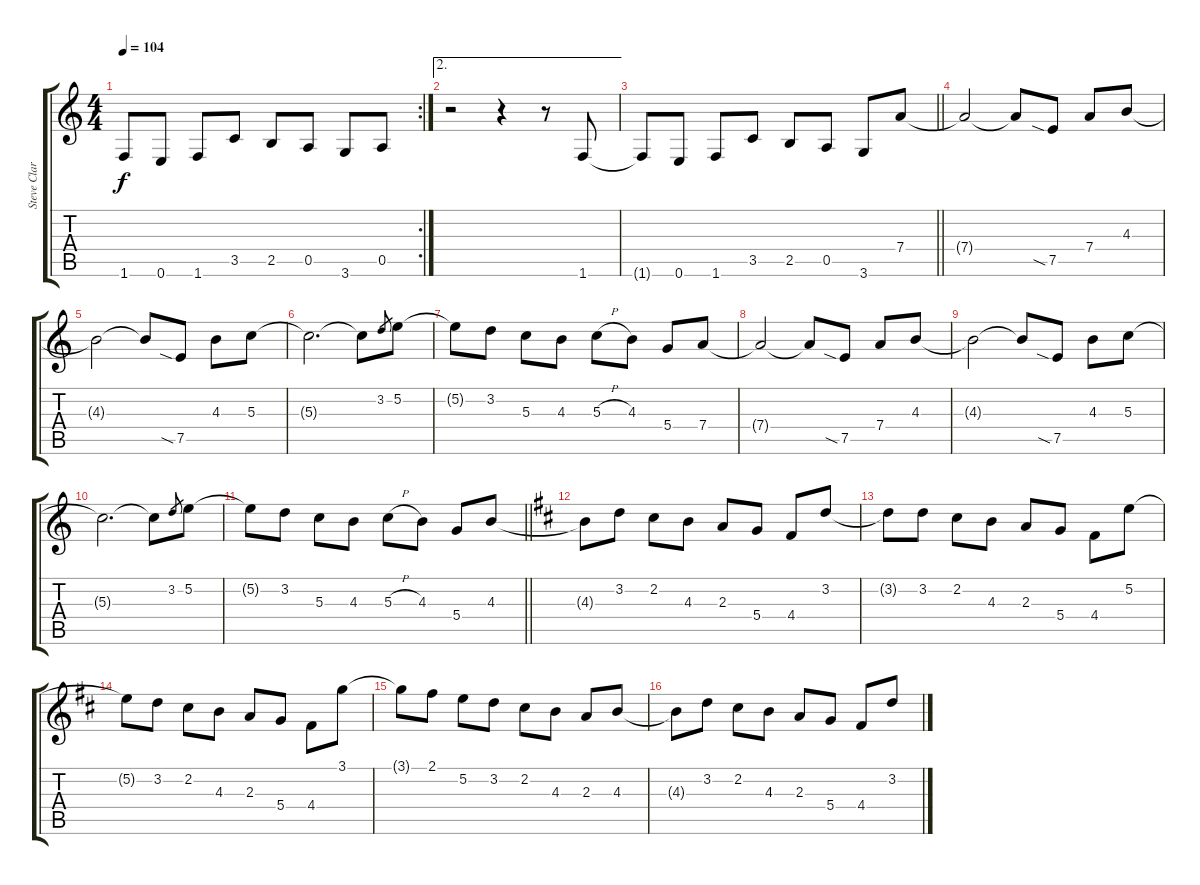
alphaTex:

\track ("Steve Clark" "Steve Clar") {instrument electricguitarclean}
\staff {score tabs}
\tuning (E4 B3 G3 D3 A2 E2) {hide}
\rc 2
\ts (4 4)
\tempo 104
\clef g2
\ks aminor
1.6{t}.8{dy f} 0.6.8 1.6.8 3.5.8 2.5.8 0.5.8 3.6.8 0.5.8 |
\ae 2
r.2 r.4 r.8 1.6.8 |
\barLineRight lightlight
1.6{t}.8 0.6.8 1.6.8 3.5.8 2.5.8 0.5.8 3.6.8 7.4.8 |
7.4{t}.2 7.4{t}.8 7.5{sia}.8 7.4.8 4.3.8 |
4.3{t}.2 4.3{t}.8 7.5{sia}.8 4.3.8 5.3.8 |
5.3{t}.2{d} 5.3{t}.8 3.2.8{gr} 5.2.8 |
5.2{t}.8 3.2.8 5.3.8 4.3.8 5.3{h}.8 4.3.8 5.4.8 7.4.8 |
7.4{t}.2 7.4{t}.8 7.5{sia}.8 7.4.8 4.3.8 |
4.3{t}.2 4.3{t}.8 7.5{sia}.8 4.3.8 5.3.8 |
5.3{t}.2{d} 5.3{t}.8 3.2.8{gr} 5.2.8 |
\barLineRight lightlight
5.2{t}.8 3.2.8 5.3.8 4.3.8 5.3{h}.8 4.3.8 5.4.8 4.3.8 |
\ks bminor
4.3{t}.8 3.2.8 2.2.8 4.3.8 2.3.8 5.4.8 4.4.8 3.2.8 |
3.2{t}.8 3.2.8 2.2.8 4.3.8 2.3.8 5.4.8 4.4.8 5.2.8 |
5.2{t}.8 3.2.8 2.2.8 4.3.8 2.3.8 5.4.8 4.4.8 3.1.8 |
3.1{t}.8 2.1.8 5.2.8 3.2.8 2.2.8 4.3.8 2.3.8 4.3.8 |
4.3{t}.8 3.2.8 2.2.8 4.3.8 2.3.8 5.4.8 4.4.8 3.2.8
